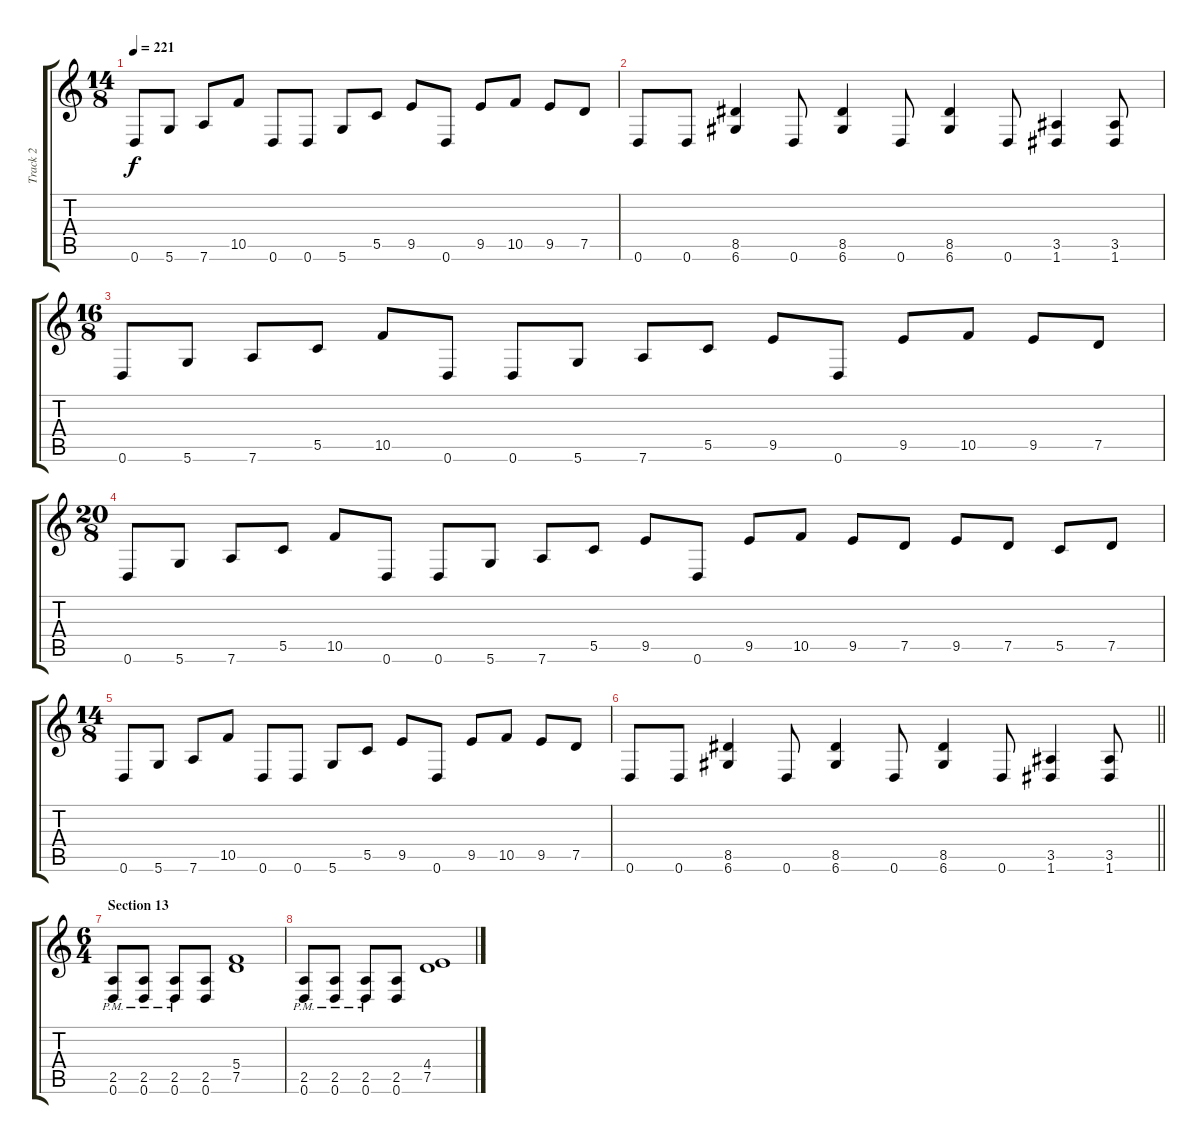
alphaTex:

\track ("Track 2" "Track 2") {instrument distortionguitar}
\staff {score tabs}
\tuning (D4 A3 F3 C3 G2 D2) {hide}
\ts (14 8)
\tempo 221
\clef g2
\ks c
0.6.8{dy f} 5.6.8 7.6.8 10.5.8 0.6.8 0.6.8 5.6.8 5.5.8 9.5.8 0.6.8 9.5.8 10.5.8 9.5.8 7.5.8 |
0.6.8 0.6.8 (8.5 6.6).4 0.6.8 (8.5 6.6).4 0.6.8 (8.5 6.6).4 0.6.8 (3.5 1.6).4 (3.5 1.6).8 |
\ts (16 8)
0.6.8 5.6.8 7.6.8 5.5.8 10.5.8 0.6.8 0.6.8 5.6.8 7.6.8 5.5.8 9.5.8 0.6.8 9.5.8 10.5.8 9.5.8 7.5.8 |
\ts (20 8)
0.6.8 5.6.8 7.6.8 5.5.8 10.5.8 0.6.8 0.6.8 5.6.8 7.6.8 5.5.8 9.5.8 0.6.8 9.5.8 10.5.8 9.5.8 7.5.8 9.5.8 7.5.8 5.5.8 7.5.8 |
\ts (14 8)
0.6.8 5.6.8 7.6.8 10.5.8 0.6.8 0.6.8 5.6.8 5.5.8 9.5.8 0.6.8 9.5.8 10.5.8 9.5.8 7.5.8 |
\barLineRight lightlight
0.6.8 0.6.8 (8.5 6.6).4 0.6.8 (8.5 6.6).4 0.6.8 (8.5 6.6).4 0.6.8 (3.5 1.6).4 (3.5 1.6).8 |
\ts (6 4)
\section ("" "Section 13")
(2.5 0.6{pm}).8 (2.5 0.6{pm}).8 (2.5 0.6{pm}).8 (2.5 0.6).8 (5.4 7.5).1 |
(2.5 0.6{pm}).8 (2.5 0.6{pm}).8 (2.5 0.6{pm}).8 (2.5 0.6).8 (4.4 7.5).1
